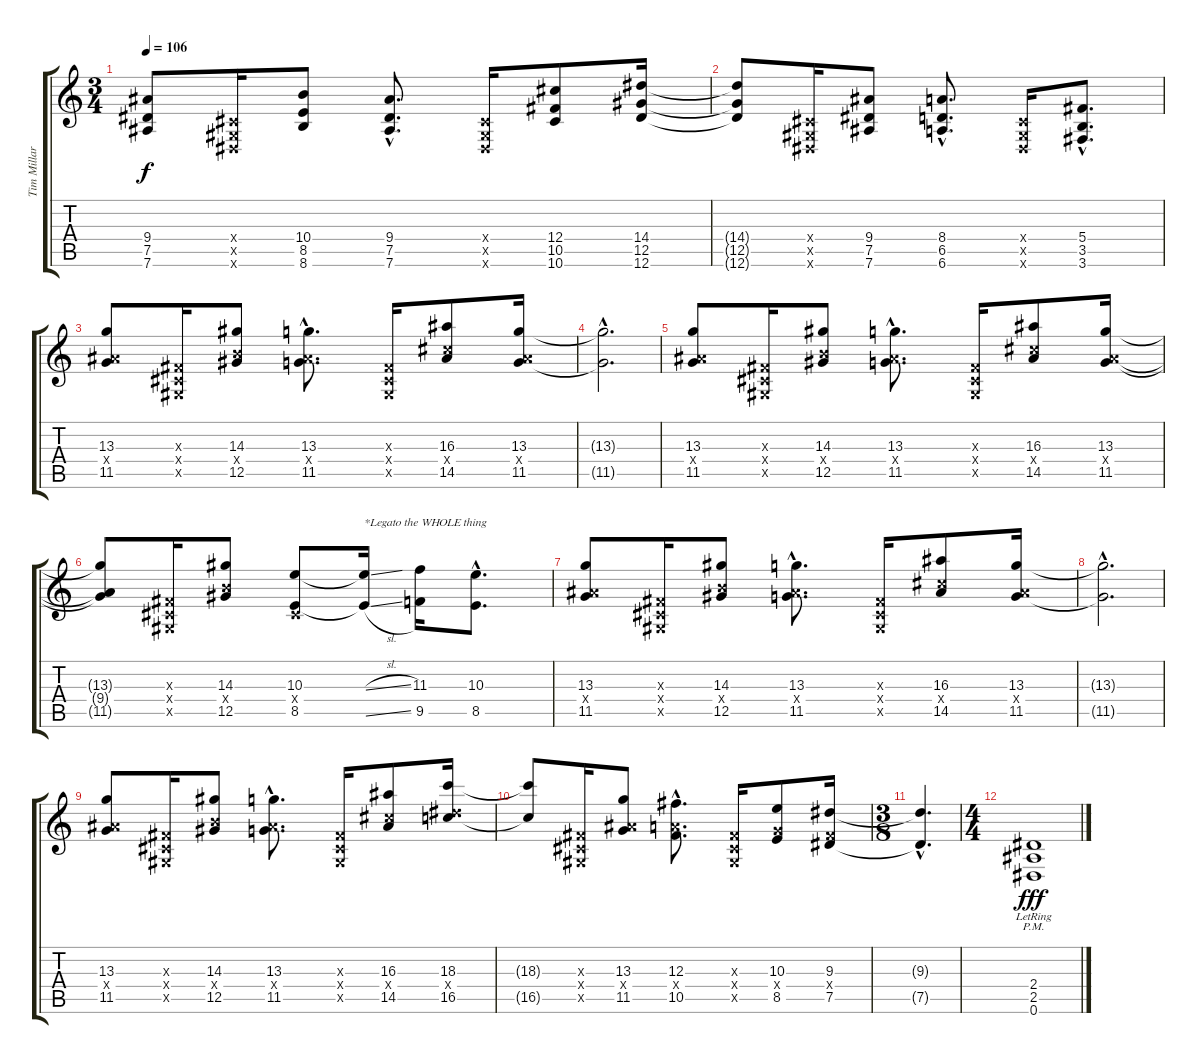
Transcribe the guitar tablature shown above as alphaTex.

\track ("Tim Millar" "Tim Millar") {instrument distortionguitar}
\staff {score tabs}
\tuning (Eb4 Bb3 Gb3 Db3 Ab2 Eb2) {hide}
\ts (3 4)
\tempo 106
\clef g2
\ks c
(9.4 7.5 7.6).8{dy f} (0.4{x} 0.5{x} 0.6{x}).16 (10.4 8.5 8.6).8 (9.4{hac} 7.5{hac} 7.6{hac}).8{d} (0.4{x} 0.5{x} 0.6{x}).16 (12.4 10.5 10.6).8 (14.4 12.5 12.6).16 |
(14.4{t} 12.5{t} 12.6{t}).8 (0.4{x} 0.5{x} 0.6{x}).16 (9.4 7.5 7.6).8 (8.4{hac} 6.5{hac} 6.6{hac}).8{d} (0.4{x} 0.5{x} 0.6{x}).16 (5.4{hac} 3.5{hac} 3.6{hac}).8{d} |
(13.3 9.4{x} 11.5).8 (0.3{x} 0.4{x} 0.5{x}).16 (14.3 10.4{x} 12.5).8 (13.3{hac} 9.4{hac x} 11.5{hac}).8{d} (0.3{x} 0.4{x} 0.5{x}).16 (16.3 12.4{x} 14.5).8 (13.3 9.4{x} 11.5).16 |
(13.3{hac t} 11.5{hac t}).2{d} |
(13.3 9.4{x} 11.5).8 (0.3{x} 0.4{x} 0.5{x}).16 (14.3 10.4{x} 12.5).8 (13.3{hac} 9.4{hac x} 11.5{hac}).8{d} (0.3{x} 0.4{x} 0.5{x}).16 (16.3 12.4{x} 14.5).8 (13.3 9.4{x} 11.5).16 |
(13.3{t} 9.4{t} 11.5{t}).8 (0.3{x} 0.4{x} 0.5{x}).16 (14.3 10.4{x} 12.5).8 (10.3 0.4{x} 8.5).8 (10.3{sl t} 8.5{sl t}).16{txt "*Legato the WHOLE thing"} (11.3 9.5).16 (10.3{hac} 8.5{hac}).8{d} |
(13.3 9.4{x} 11.5).8 (0.3{x} 0.4{x} 0.5{x}).16 (14.3 10.4{x} 12.5).8 (13.3{hac} 9.4{hac x} 11.5{hac}).8{d} (0.3{x} 0.4{x} 0.5{x}).16 (16.3 12.4{x} 14.5).8 (13.3 9.4{x} 11.5).16 |
(13.3{hac t} 11.5{hac t}).2{d} |
(13.3 9.4{x} 11.5).8 (0.3{x} 0.4{x} 0.5{x}).16 (14.3 10.4{x} 12.5).8 (13.3{hac} 9.4{hac x} 11.5{hac}).8{d} (0.3{x} 0.4{x} 0.5{x}).16 (16.3 12.4{x} 14.5).8 (18.3 14.4{x} 16.5).16 |
(18.3{t} 16.5{t}).8 (0.3{x} 0.4{x} 0.5{x}).16 (13.3 9.4{x} 11.5).8 (12.3{hac} 8.4{hac x} 10.5{hac}).8{d} (0.3{x} 0.4{x} 0.5{x}).16 (10.3 6.4{x} 8.5).8 (9.3 5.4{x} 7.5).16 |
\ts (3 8)
(9.3{hac t} 7.5{hac t}).4{d} |
\ts (4 4)
(2.4{pm lr} 2.5{pm lr} 0.6{pm lr}).1{dy fff}
